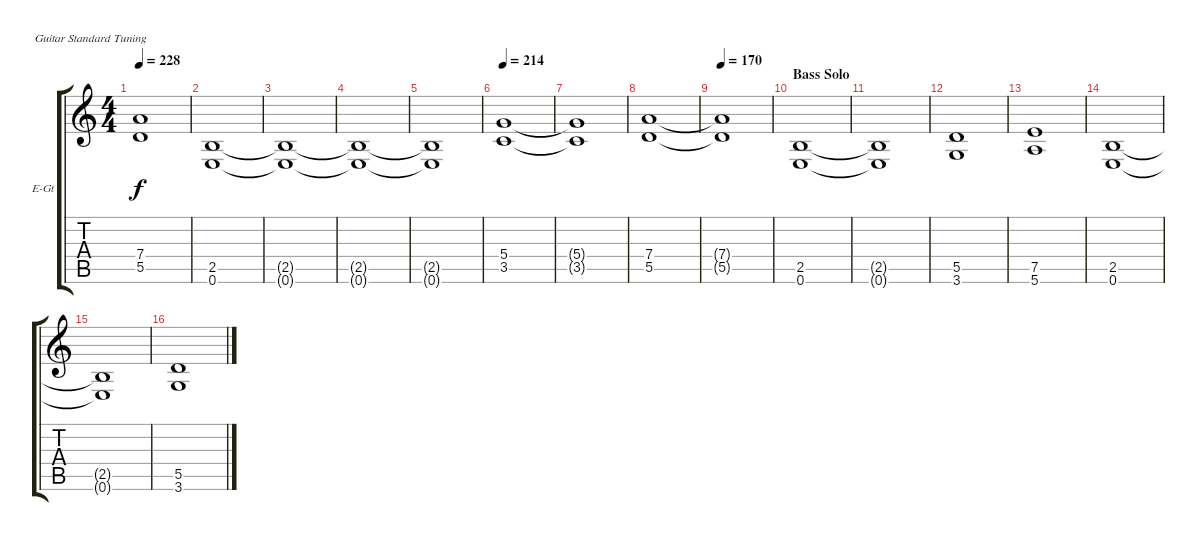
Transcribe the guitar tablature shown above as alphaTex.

\bracketExtendMode groupsimilarinstruments
\firstSystemTrackNameOrientation horizontal
\otherSystemsTrackNameOrientation horizontal
\track ("Electric Guitar 2" "E-Gt") {instrument distortionguitar}
\staff {score tabs}
\tuning (E4 B3 G3 D3 A2 E2)
\ts (4 4)
\tempo 228
\clef g2
\ks c
(7.4{t} 5.5{t}).1{dy f} |
(2.5 0.6).1 |
(2.5{t} 0.6{t}).1 |
(2.5{t} 0.6{t}).1 |
(2.5{t} 0.6{t}).1 |
\tempo (214 0.00625)
(5.4 3.5).1 |
(5.4{t} 3.5{t}).1 |
(7.4 5.5).1 |
\tempo 170
(7.4{t} 5.5{t}).1 |
\section ("" "Bass Solo")
(2.5 0.6).1 |
(2.5{t} 0.6{t}).1 |
(5.5 3.6).1 |
(7.5 5.6).1 |
(2.5 0.6).1 |
(2.5{t} 0.6{t}).1 |
(5.5 3.6).1
